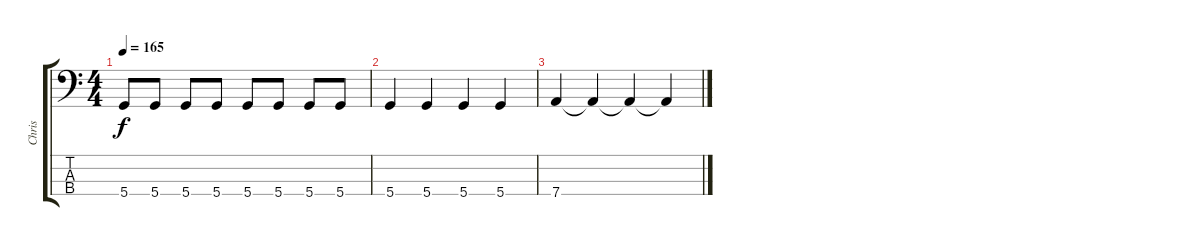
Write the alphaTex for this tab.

\track ("Chris" "Chris") {instrument electricbassfinger}
\staff {score tabs}
\tuning (F2 C2 G1 D1) {hide}
\ts (4 4)
\tempo 165
\clef f4
\ks c
5.4.8{dy f} 5.4.8 5.4.8 5.4.8 5.4.8 5.4.8 5.4.8 5.4.8 |
5.4.4 5.4.4 5.4.4 5.4.4 |
7.4.4 7.4{t}.4 7.4{t}.4 7.4{t}.4
